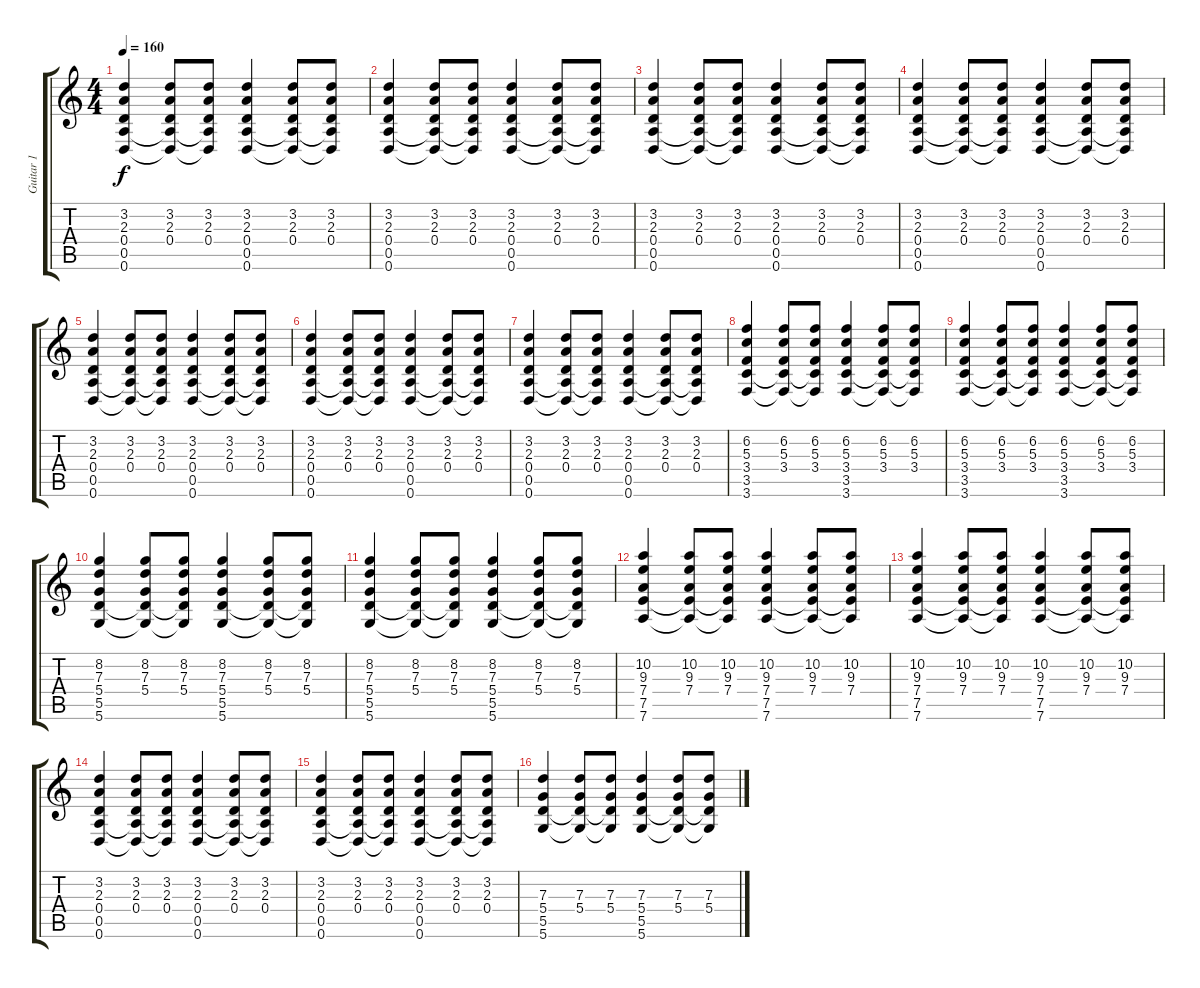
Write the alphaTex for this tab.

\track ("Guitar 1" "Guitar 1") {instrument acousticguitarnylon}
\staff {score tabs}
\tuning (E4 B3 G3 D3 A2 D2) {hide}
\ts (4 4)
\tempo 160
\clef g2
\ks c
(3.2 2.3 0.4 0.5 0.6).4{dy f} (3.2 2.3 0.4 0.5{t} 0.6{t}).8 (3.2 2.3 0.4 0.5{t} 0.6{t}).8 (3.2 2.3 0.4 0.5 0.6).4 (3.2 2.3 0.4 0.5{t} 0.6{t}).8 (3.2 2.3 0.4 0.5{t} 0.6{t}).8 |
(3.2 2.3 0.4 0.5 0.6).4 (3.2 2.3 0.4 0.5{t} 0.6{t}).8 (3.2 2.3 0.4 0.5{t} 0.6{t}).8 (3.2 2.3 0.4 0.5 0.6).4 (3.2 2.3 0.4 0.5{t} 0.6{t}).8 (3.2 2.3 0.4 0.5{t} 0.6{t}).8 |
(3.2 2.3 0.4 0.5 0.6).4 (3.2 2.3 0.4 0.5{t} 0.6{t}).8 (3.2 2.3 0.4 0.5{t} 0.6{t}).8 (3.2 2.3 0.4 0.5 0.6).4 (3.2 2.3 0.4 0.5{t} 0.6{t}).8 (3.2 2.3 0.4 0.5{t} 0.6{t}).8 |
(3.2 2.3 0.4 0.5 0.6).4 (3.2 2.3 0.4 0.5{t} 0.6{t}).8 (3.2 2.3 0.4 0.5{t} 0.6{t}).8 (3.2 2.3 0.4 0.5 0.6).4 (3.2 2.3 0.4 0.5{t} 0.6{t}).8 (3.2 2.3 0.4 0.5{t} 0.6{t}).8 |
(3.2 2.3 0.4 0.5 0.6).4 (3.2 2.3 0.4 0.5{t} 0.6{t}).8 (3.2 2.3 0.4 0.5{t} 0.6{t}).8 (3.2 2.3 0.4 0.5 0.6).4 (3.2 2.3 0.4 0.5{t} 0.6{t}).8 (3.2 2.3 0.4 0.5{t} 0.6{t}).8 |
(3.2 2.3 0.4 0.5 0.6).4 (3.2 2.3 0.4 0.5{t} 0.6{t}).8 (3.2 2.3 0.4 0.5{t} 0.6{t}).8 (3.2 2.3 0.4 0.5 0.6).4 (3.2 2.3 0.4 0.5{t} 0.6{t}).8 (3.2 2.3 0.4 0.5{t} 0.6{t}).8 |
(3.2 2.3 0.4 0.5 0.6).4 (3.2 2.3 0.4 0.5{t} 0.6{t}).8 (3.2 2.3 0.4 0.5{t} 0.6{t}).8 (3.2 2.3 0.4 0.5 0.6).4 (3.2 2.3 0.4 0.5{t} 0.6{t}).8 (3.2 2.3 0.4 0.5{t} 0.6{t}).8 |
(6.2 5.3 3.4 3.5 3.6).4 (6.2 5.3 3.4 3.5{t} 3.6{t}).8 (6.2 5.3 3.4 3.5{t} 3.6{t}).8 (6.2 5.3 3.4 3.5 3.6).4 (6.2 5.3 3.4 3.5{t} 3.6{t}).8 (6.2 5.3 3.4 3.5{t} 3.6{t}).8 |
(6.2 5.3 3.4 3.5 3.6).4 (6.2 5.3 3.4 3.5{t} 3.6{t}).8 (6.2 5.3 3.4 3.5{t} 3.6{t}).8 (6.2 5.3 3.4 3.5 3.6).4 (6.2 5.3 3.4 3.5{t} 3.6{t}).8 (6.2 5.3 3.4 3.5{t} 3.6{t}).8 |
(8.2 7.3 5.4 5.5 5.6).4 (8.2 7.3 5.4 5.5{t} 5.6{t}).8 (8.2 7.3 5.4 5.5{t} 5.6{t}).8 (8.2 7.3 5.4 5.5 5.6).4 (8.2 7.3 5.4 5.5{t} 5.6{t}).8 (8.2 7.3 5.4 5.5{t} 5.6{t}).8 |
(8.2 7.3 5.4 5.5 5.6).4 (8.2 7.3 5.4 5.5{t} 5.6{t}).8 (8.2 7.3 5.4 5.5{t} 5.6{t}).8 (8.2 7.3 5.4 5.5 5.6).4 (8.2 7.3 5.4 5.5{t} 5.6{t}).8 (8.2 7.3 5.4 5.5{t} 5.6{t}).8 |
(10.2 9.3 7.4 7.5 7.6).4 (10.2 9.3 7.4 7.5{t} 7.6{t}).8 (10.2 9.3 7.4 7.5{t} 7.6{t}).8 (10.2 9.3 7.4 7.5 7.6).4 (10.2 9.3 7.4 7.5{t} 7.6{t}).8 (10.2 9.3 7.4 7.5{t} 7.6{t}).8 |
(10.2 9.3 7.4 7.5 7.6).4 (10.2 9.3 7.4 7.5{t} 7.6{t}).8 (10.2 9.3 7.4 7.5{t} 7.6{t}).8 (10.2 9.3 7.4 7.5 7.6).4 (10.2 9.3 7.4 7.5{t} 7.6{t}).8 (10.2 9.3 7.4 7.5{t} 7.6{t}).8 |
(3.2 2.3 0.4 0.5 0.6).4 (3.2 2.3 0.4 0.5{t} 0.6{t}).8 (3.2 2.3 0.4 0.5{t} 0.6{t}).8 (3.2 2.3 0.4 0.5 0.6).4 (3.2 2.3 0.4 0.5{t} 0.6{t}).8 (3.2 2.3 0.4 0.5{t} 0.6{t}).8 |
(3.2 2.3 0.4 0.5 0.6).4 (3.2 2.3 0.4 0.5{t} 0.6{t}).8 (3.2 2.3 0.4 0.5{t} 0.6{t}).8 (3.2 2.3 0.4 0.5 0.6).4 (3.2 2.3 0.4 0.5{t} 0.6{t}).8 (3.2 2.3 0.4 0.5{t} 0.6{t}).8 |
(7.3 5.4 5.5 5.6).4 (7.3 5.4 5.5{t} 5.6{t}).8 (7.3 5.4 5.5{t} 5.6{t}).8 (7.3 5.4 5.5 5.6).4 (7.3 5.4 5.5{t} 5.6{t}).8 (7.3 5.4 5.5{t} 5.6{t}).8
